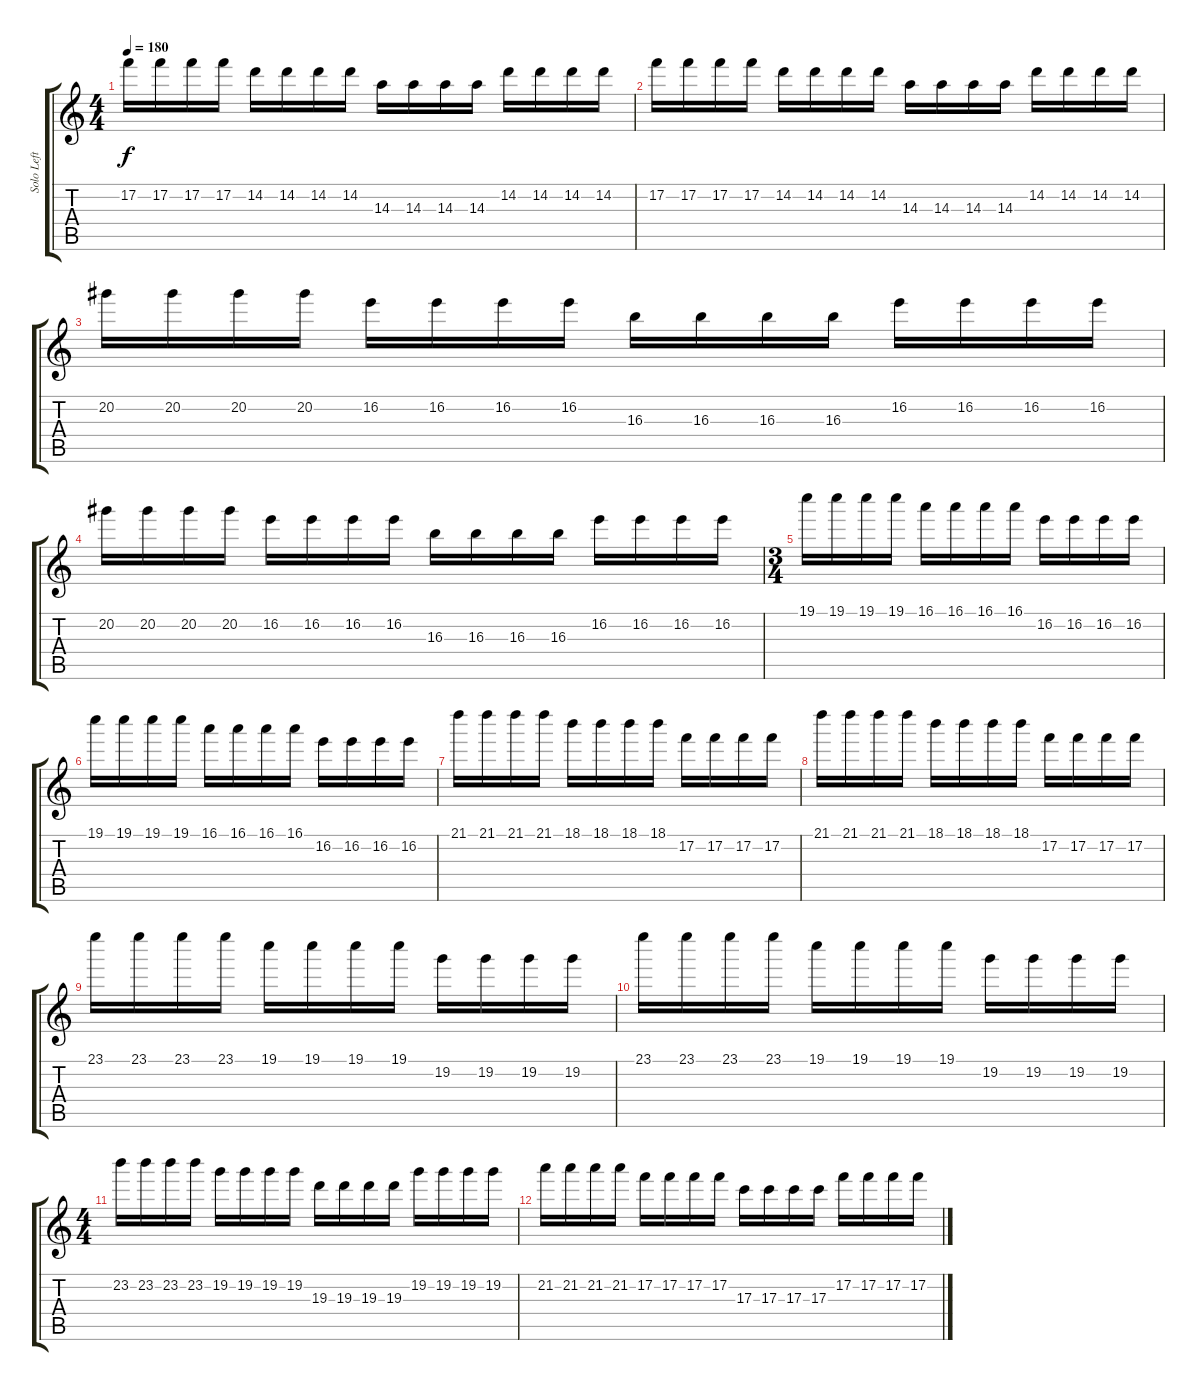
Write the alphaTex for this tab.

\track ("Solo Left" "Solo Left") {instrument distortionguitar}
\staff {score tabs}
\tuning (F4 C4 G3 D3 A2 E2) {hide}
\ts (4 4)
\tempo 180
\clef g2
\ks c
17.2.16{dy f} 17.2.16 17.2.16 17.2.16 14.2.16 14.2.16 14.2.16 14.2.16 14.3.16 14.3.16 14.3.16 14.3.16 14.2.16 14.2.16 14.2.16 14.2.16 |
17.2.16 17.2.16 17.2.16 17.2.16 14.2.16 14.2.16 14.2.16 14.2.16 14.3.16 14.3.16 14.3.16 14.3.16 14.2.16 14.2.16 14.2.16 14.2.16 |
20.2.16 20.2.16 20.2.16 20.2.16 16.2.16 16.2.16 16.2.16 16.2.16 16.3.16 16.3.16 16.3.16 16.3.16 16.2.16 16.2.16 16.2.16 16.2.16 |
20.2.16 20.2.16 20.2.16 20.2.16 16.2.16 16.2.16 16.2.16 16.2.16 16.3.16 16.3.16 16.3.16 16.3.16 16.2.16 16.2.16 16.2.16 16.2.16 |
\ts (3 4)
19.1.16 19.1.16 19.1.16 19.1.16 16.1.16 16.1.16 16.1.16 16.1.16 16.2.16 16.2.16 16.2.16 16.2.16 |
19.1.16 19.1.16 19.1.16 19.1.16 16.1.16 16.1.16 16.1.16 16.1.16 16.2.16 16.2.16 16.2.16 16.2.16 |
21.1.16 21.1.16 21.1.16 21.1.16 18.1.16 18.1.16 18.1.16 18.1.16 17.2.16 17.2.16 17.2.16 17.2.16 |
21.1.16 21.1.16 21.1.16 21.1.16 18.1.16 18.1.16 18.1.16 18.1.16 17.2.16 17.2.16 17.2.16 17.2.16 |
23.1.16 23.1.16 23.1.16 23.1.16 19.1.16 19.1.16 19.1.16 19.1.16 19.2.16 19.2.16 19.2.16 19.2.16 |
23.1.16 23.1.16 23.1.16 23.1.16 19.1.16 19.1.16 19.1.16 19.1.16 19.2.16 19.2.16 19.2.16 19.2.16 |
\ts (4 4)
23.2.16 23.2.16 23.2.16 23.2.16 19.2.16 19.2.16 19.2.16 19.2.16 19.3.16 19.3.16 19.3.16 19.3.16 19.2.16 19.2.16 19.2.16 19.2.16 |
21.2.16 21.2.16 21.2.16 21.2.16 17.2.16 17.2.16 17.2.16 17.2.16 17.3.16 17.3.16 17.3.16 17.3.16 17.2.16 17.2.16 17.2.16 17.2.16
